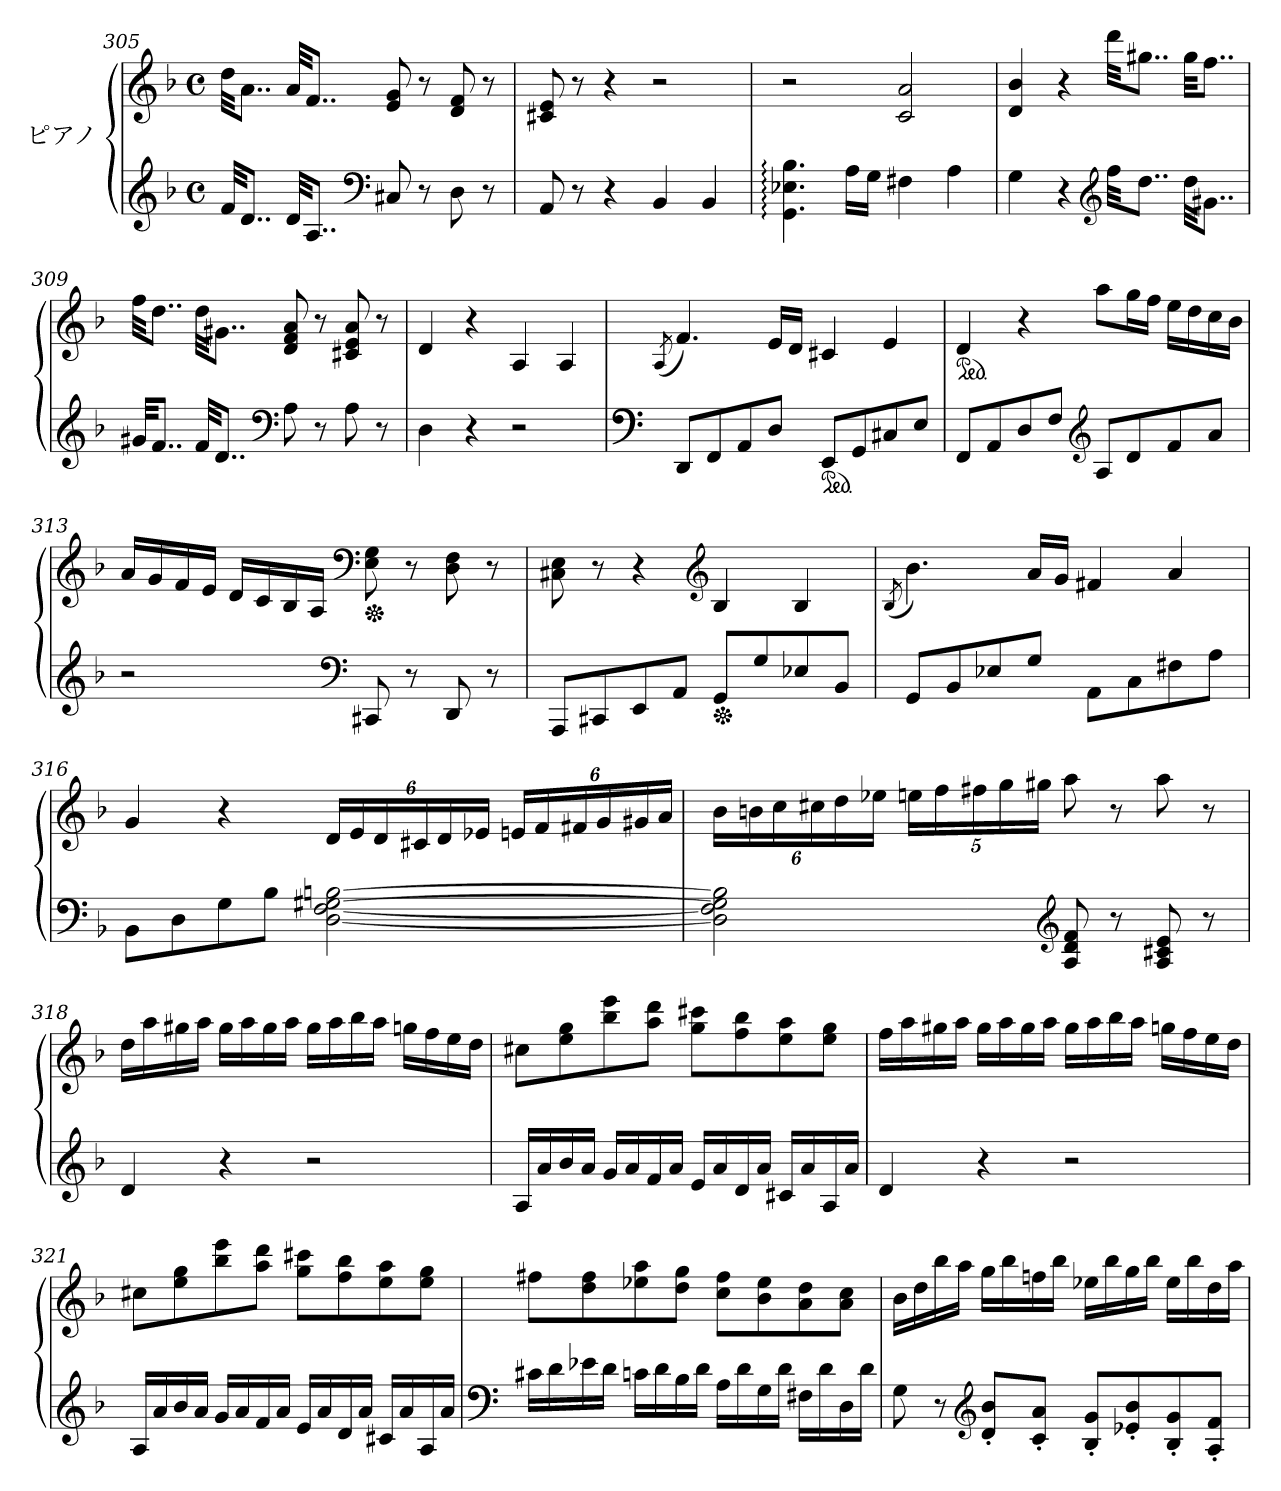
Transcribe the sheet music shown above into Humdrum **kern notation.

**kern	**kern
*part1	*part1
*staff2	*staff1
*I"ピアノ	*
!!LO:LB:g=z
*clefG2	*clefG2
*k[b-]	*k[b-]
*M4/4	*M4/4
*met(c)	*met(c)
=305	=305
32f/KKL	32dd\KKL
8..d/J	8..a\J
32d/KKL	32a/KKL
8..A/J	8..f/J
*clefF4	*
8C#X/	8e/ 8g/
8r	8r
8D\	8d/ 8f/
8r	8r
=306	=306
8AA/	8c#X/ 8e/
8r	8r
4r	4r
4BB-/	2r
4BB-/	.
=307	=307
4.GG\: 4.E-X\: 4.B-\:	2r
16A\LL	.
16G\JJ	.
4F#X\	2c/ 2a/
4A\	.
=308	=308
4G\	4d/ 4b-/
4r	4r
*clefG2	*
32ff\KKL	32ddd\KKL
8..dd\J	8..gg#X\J
32dd\KKL	32gg#\KKL
8..g#X\J	8..ff\J
!!LO:LB:g=z
=309	=309
32g#X/KKL	32ff\KKL
8..f/J	8..dd\J
32f/KKL	32dd\KKL
8..d/J	8..g#X\J
*clefF4	*
8A\	8d/ 8f/ 8a/
8r	8r
8A\	8c#X/ 8e/ 8a/
8r	8r
=310	=310
4D\	4d/
4r	4r
2r	4A/
.	4A/
=311	=311
*clefF4	*
.	(8qA/
8DD/L	4.f/)
8FF/	.
8AA/	.
8D/J	16e/LL
.	16d/JJ
*ped	*
8EE/L	4c#X/
8GG/	.
8C#X/	4e/
8E/J	.
!!LO:LB:g=z
=312	=312
*	*ped
8FF/L	4d/
8AA/	.
8D/	4r
8F/J	.
*clefG2	*
8A/L	8aa\L
8d/	16gg\L
.	16ff\JJ
8f/	16ee\LL
.	16dd\
8a/J	16cc\
.	16b-\JJ
=313	=313
2r	16a/LL
.	16g/
.	16f/
.	16e/JJ
.	16d/LL
.	16c/
.	16B-/
.	16A/JJ
*clefF4	*clefF4
*	*Xped
8CC#X/	8E\ 8G\
8r	8r
8DD/	8D\ 8F\
8r	8r
=314	=314
8AAA/L	8C#X\ 8E\
8CC#X/	8r
8EE/	4r
8AA/J	.
*	*clefG2
*Xped	*
8GG/L	4B-/
8G/	.
8E-X/	4B-/
8BB-/J	.
!!LO:LB:g=z
=315	=315
.	(8qB-/
8GG/L	4.b-\)
8BB-/	.
8E-X/	.
8G/J	16a/LL
.	16g/JJ
8AA\L	4f#X/
8C\	.
8F#X\	4a/
8A\J	.
=316	=316
8BB-\L	4g/
8D\	.
8G\	4r
8B-\J	.
*	*Xbrackettup
[2D\ [2F\ [2G#X\ [2Bn\	24d/LL
.	24e/
.	24d/
.	24c#X/
.	24d/
.	24e-X/JJ
.	24en/LL
.	24f/
.	24f#X/
.	24g/
.	24g#X/
.	24a/JJ
!!LO:PB:g=z
=317	=317
2D\] 2F\] 2G#\] 2B\]	24b-\LL
.	24bn\
.	24cc\
.	24cc#X\
.	24dd\
.	24ee-X\JJ
.	20een\LL
.	20ff\
.	20ff#X\
.	20gg\
.	20gg#X\JJ
*clefG2	*
8A/ 8d/ 8f/	8aa\
8r	8r
8A/ 8c#X/ 8e/	8aa\
8r	8r
=318	=318
4d/	16dd\LL
.	16aa\
.	16gg#X\
.	16aa\JJ
4r	16gg#\LL
.	16aa\
.	16gg#\
.	16aa\JJ
2r	16gg#\LL
.	16aa\
.	16bb-\
.	16aa\JJ
.	16ggn\LL
.	16ff\
.	16ee\
.	16dd\JJ
!!LO:LB:g=z
=319	=319
16A/LL	8cc#X\L
16a/	.
16b-/	8ee\ 8gg\
16a/JJ	.
16g/LL	8bb-\ 8eee\
16a/	.
16f/	8aa\ 8ddd\J
16a/JJ	.
16e/LL	8gg\ 8ccc#X\L
16a/	.
16d/	8ff\ 8bb-\
16a/JJ	.
16c#X/LL	8ee\ 8aa\
16a/	.
16A/	8ee\ 8gg\J
16a/JJ	.
=320	=320
4d/	16ff\LL
.	16aa\
.	16gg#X\
.	16aa\JJ
4r	16gg#\LL
.	16aa\
.	16gg#\
.	16aa\JJ
2r	16gg#\LL
.	16aa\
.	16bb-\
.	16aa\JJ
.	16ggn\LL
.	16ff\
.	16ee\
.	16dd\JJ
!!LO:LB:g=z
=321	=321
16A/LL	8cc#X\L
16a/	.
16b-/	8ee\ 8gg\
16a/JJ	.
16g/LL	8bb-\ 8eee\
16a/	.
16f/	8aa\ 8ddd\J
16a/JJ	.
16e/LL	8gg\ 8ccc#X\L
16a/	.
16d/	8ff\ 8bb-\
16a/JJ	.
16c#X/LL	8ee\ 8aa\
16a/	.
16A/	8ee\ 8gg\J
16a/JJ	.
=322	=322
*clefF4	*
16c#X\LL	8ff#X\L
16d\	.
16e-X\	8dd\ 8ff#\
16d\JJ	.
16cn\LL	8ee-X\ 8aa\
16d\	.
16B-\	8dd\ 8gg\J
16d\JJ	.
16A\LL	8cc\ 8ff#\L
16d\	.
16G\	8b-\ 8ee-\
16d\JJ	.
16F#X\LL	8a\ 8dd\
16d\	.
16D\	8a\ 8cc\J
16d\JJ	.
!!LO:LB:g=z
=323	=323
8G\	16b-\LL
.	16dd\
8r	16bb-\
.	16aa\JJ
*clefG2	*
8d/' 8b-/'L	16gg\LL
.	16bb-\
8c/' 8a/'J	16ffn\
.	16bb-\JJ
8B-/' 8g/'L	16ee-X\LL
.	16bb-\
8e-X/' 8b-/'	16gg\
.	16bb-\JJ
8B-/' 8g/'	16ee-\LL
.	16bb-\
8A/' 8f/'J	16dd\
.	16aa\JJ
=	=
*-	*-
